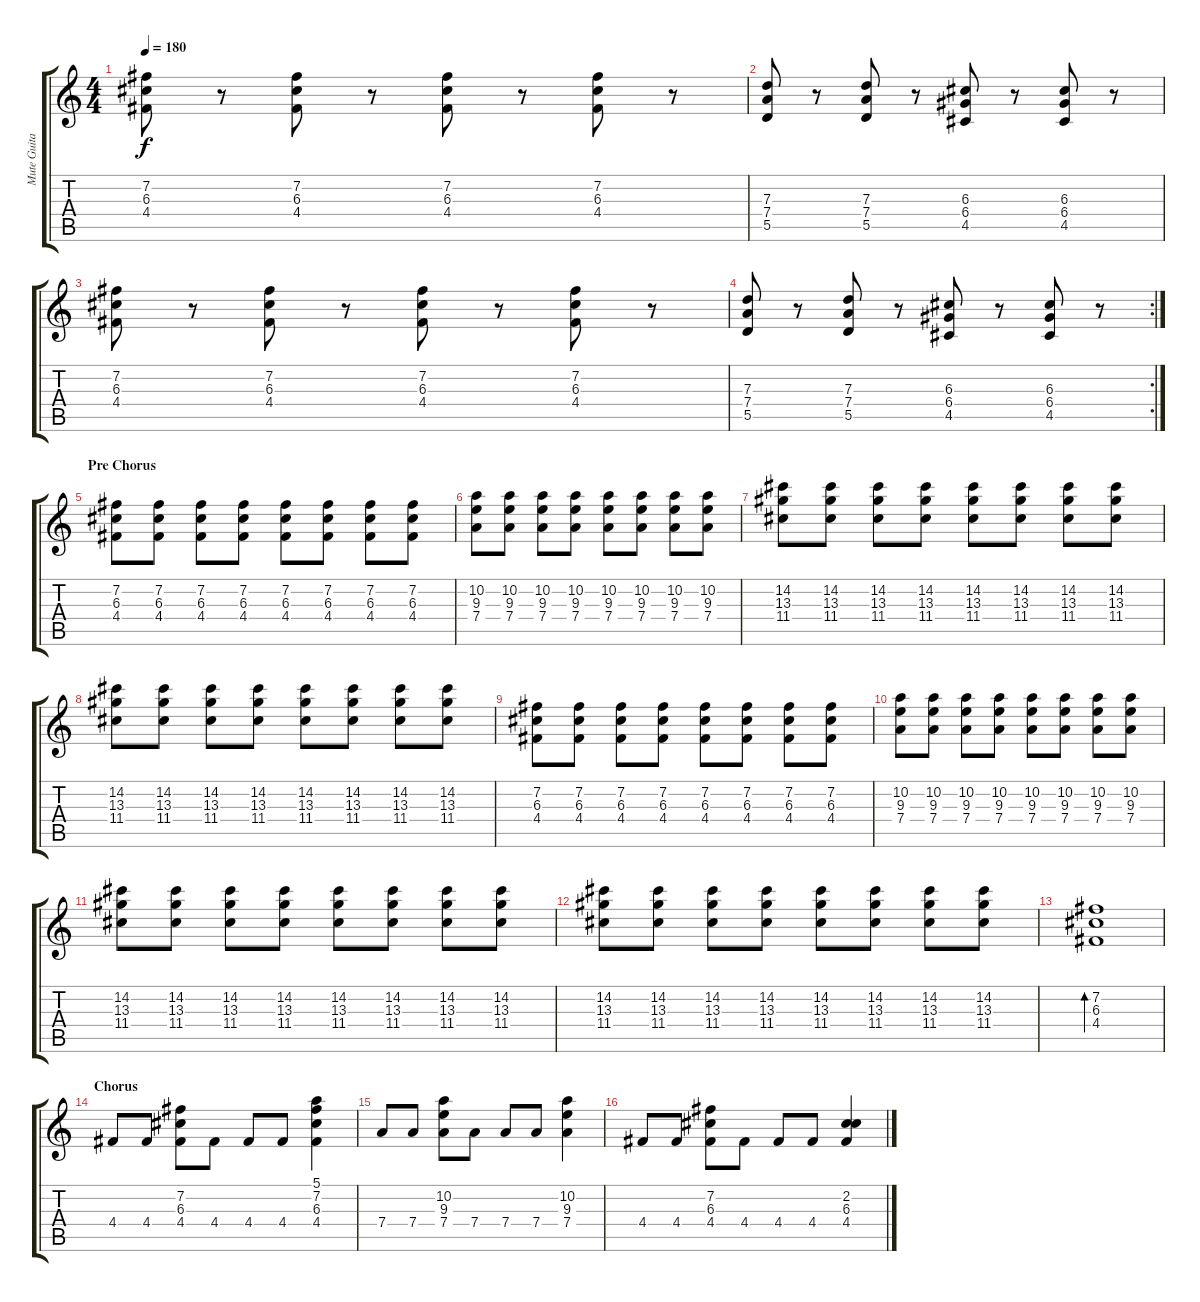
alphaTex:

\track ("Mute Guitar" "Mute Guita") {instrument electricguitarmuted}
\staff {score tabs}
\tuning (E4 B3 G3 D3 A2 E2) {hide}
\ts (4 4)
\tempo 180
\clef g2
\ks c
(7.2 6.3 4.4).8{dy f} r.8 (7.2 6.3 4.4).8 r.8 (7.2 6.3 4.4).8 r.8 (7.2 6.3 4.4).8 r.8 |
(7.3 7.4 5.5).8 r.8 (7.3 7.4 5.5).8 r.8 (6.3 6.4 4.5).8 r.8 (6.3 6.4 4.5).8 r.8 |
(7.2 6.3 4.4).8 r.8 (7.2 6.3 4.4).8 r.8 (7.2 6.3 4.4).8 r.8 (7.2 6.3 4.4).8 r.8 |
\rc 2
(7.3 7.4 5.5).8 r.8 (7.3 7.4 5.5).8 r.8 (6.3 6.4 4.5).8 r.8 (6.3 6.4 4.5).8 r.8 |
\section ("" "Pre Chorus")
(7.2 6.3 4.4).8 (7.2 6.3 4.4).8 (7.2 6.3 4.4).8 (7.2 6.3 4.4).8 (7.2 6.3 4.4).8 (7.2 6.3 4.4).8 (7.2 6.3 4.4).8 (7.2 6.3 4.4).8 |
(10.2 9.3 7.4).8 (10.2 9.3 7.4).8 (10.2 9.3 7.4).8 (10.2 9.3 7.4).8 (10.2 9.3 7.4).8 (10.2 9.3 7.4).8 (10.2 9.3 7.4).8 (10.2 9.3 7.4).8 |
(14.2 13.3 11.4).8 (14.2 13.3 11.4).8 (14.2 13.3 11.4).8 (14.2 13.3 11.4).8 (14.2 13.3 11.4).8 (14.2 13.3 11.4).8 (14.2 13.3 11.4).8 (14.2 13.3 11.4).8 |
(14.2 13.3 11.4).8 (14.2 13.3 11.4).8 (14.2 13.3 11.4).8 (14.2 13.3 11.4).8 (14.2 13.3 11.4).8 (14.2 13.3 11.4).8 (14.2 13.3 11.4).8 (14.2 13.3 11.4).8 |
(7.2 6.3 4.4).8 (7.2 6.3 4.4).8 (7.2 6.3 4.4).8 (7.2 6.3 4.4).8 (7.2 6.3 4.4).8 (7.2 6.3 4.4).8 (7.2 6.3 4.4).8 (7.2 6.3 4.4).8 |
(10.2 9.3 7.4).8 (10.2 9.3 7.4).8 (10.2 9.3 7.4).8 (10.2 9.3 7.4).8 (10.2 9.3 7.4).8 (10.2 9.3 7.4).8 (10.2 9.3 7.4).8 (10.2 9.3 7.4).8 |
(14.2 13.3 11.4).8 (14.2 13.3 11.4).8 (14.2 13.3 11.4).8 (14.2 13.3 11.4).8 (14.2 13.3 11.4).8 (14.2 13.3 11.4).8 (14.2 13.3 11.4).8 (14.2 13.3 11.4).8 |
(14.2 13.3 11.4).8 (14.2 13.3 11.4).8 (14.2 13.3 11.4).8 (14.2 13.3 11.4).8 (14.2 13.3 11.4).8 (14.2 13.3 11.4).8 (14.2 13.3 11.4).8 (14.2 13.3 11.4).8 |
(7.2 6.3 4.4).1{bd 480} |
\section ("" "Chorus")
4.4.8 4.4.8 (7.2 6.3 4.4).8 4.4.8 4.4.8 4.4.8 (5.1 7.2 6.3 4.4).4 |
7.4.8 7.4.8 (10.2 9.3 7.4).8 7.4.8 7.4.8 7.4.8 (10.2 9.3 7.4).4 |
4.4.8 4.4.8 (7.2 6.3 4.4).8 4.4.8 4.4.8 4.4.8 (2.2 6.3 4.4).4
